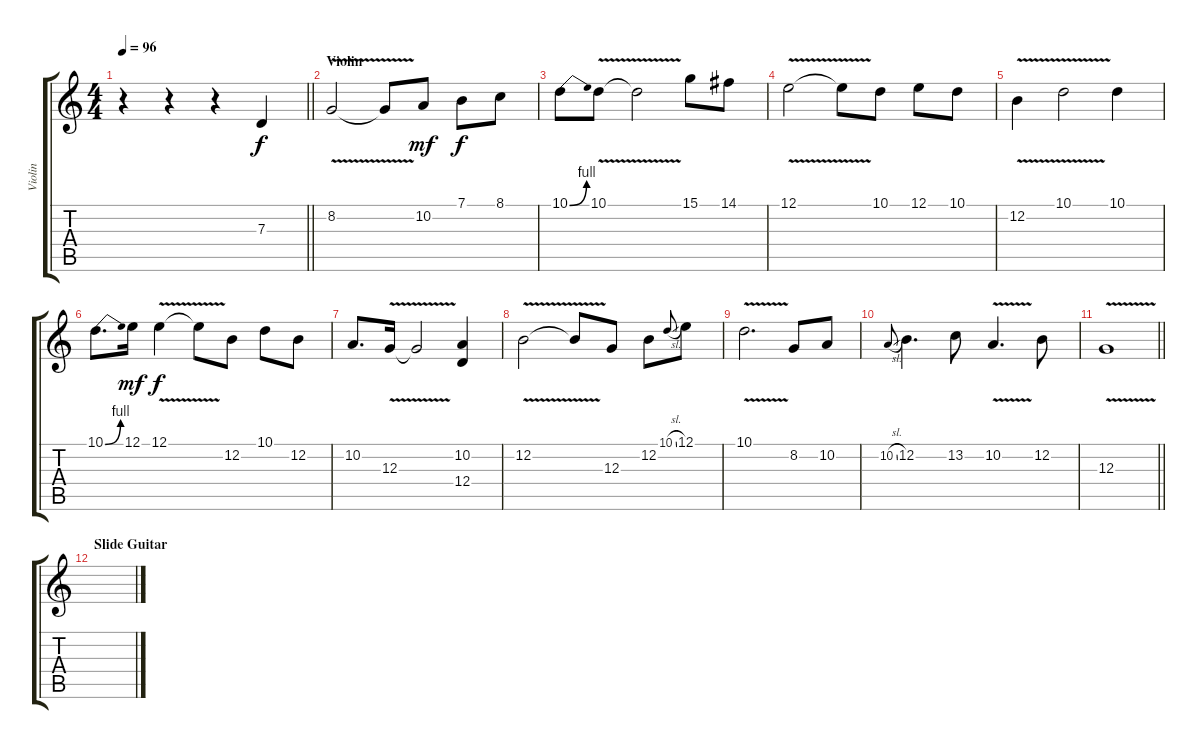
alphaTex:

\track ("Violin" "Violin") {instrument violin}
\staff {score tabs}
\tuning (E4 B3 G3 D3 A2 E2) {hide}
\ts (4 4)
\tempo 96
\clef g2
\barLineRight lightlight
\ks c
r.4{dy f} r.4 r.4 7.3.4 |
\section ("" "Violin")
8.2{v}.2 8.2{t}.8 10.2.8{dy mf} 7.1.8{dy f} 8.1.8 |
10.1{be (bend 0 0 60 4)}.8 10.1{v}.8 10.1{t}.2 15.1.8 14.1.8 |
12.1{v}.2 12.1{t}.8 10.1.8 12.1.8 10.1.8 |
12.2{v}.4 10.1{v}.2 10.1.4 |
10.1{be (bend 0 0 60 4)}.8{d} 12.1.16{dy mf} 12.1{v}.4{dy f} 12.1{t}.8 12.2.8 10.1.8 12.2.8 |
10.2.8{d} 12.3{v}.16 12.3{t}.2 (10.2 12.4).4 |
12.2{v}.2 12.2{t}.8 12.3.8 12.2.8 10.1{sl}.8{gr onbeat} 12.1.8 |
10.1{v}.2{d} 8.2.8 10.2.8 |
10.2{sl}.8{gr onbeat} 12.2.4{d} 13.2.8 10.2{v}.4{d} 12.2.8 |
\barLineRight lightlight
12.3{v}.1 |
\section ("" "Slide Guitar")
